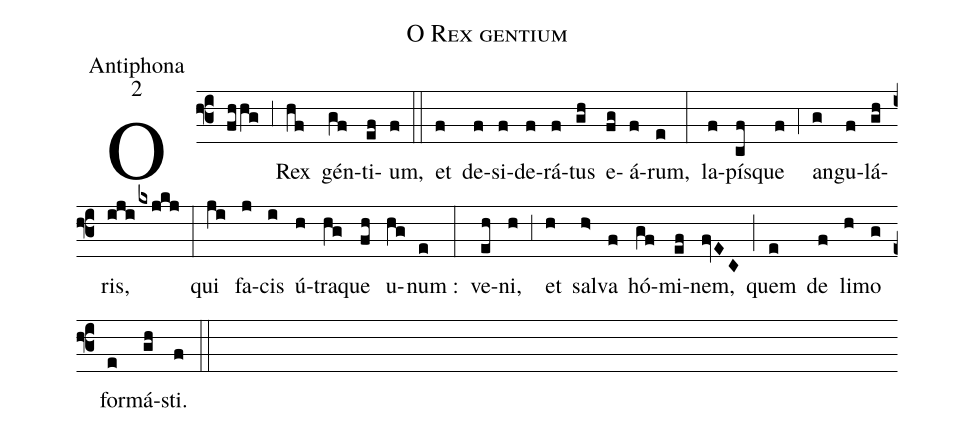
name:O Rex gentium;
office-part:Antiphona;
mode:2;
%%
(f3)O(fhhg) (,3) Rex(hf) gén(gf)ti(ef)um,(f) (::)
et(f) de(f)si(f)de(f)rá(f)tus(gh) e(fg)á(f)rum,(e) (:)
la(f)pís(cf)que(f) (,4) an(g)gu(f)lá(gh)ris,(iji/kxjkj) (:)
qui(ji) fa(j)cis(i) ú(h)tra(hg)que(fh) u(hg)num :(e) (:)
ve(eh)ni,(h) (,3) et(h) sal(h>)va(f) hó(gf)mi(ef)nem,(fvEC) (;)
quem(e) de(f) li(h)mo(g) for(e)má(gh)sti.(f) (::)
